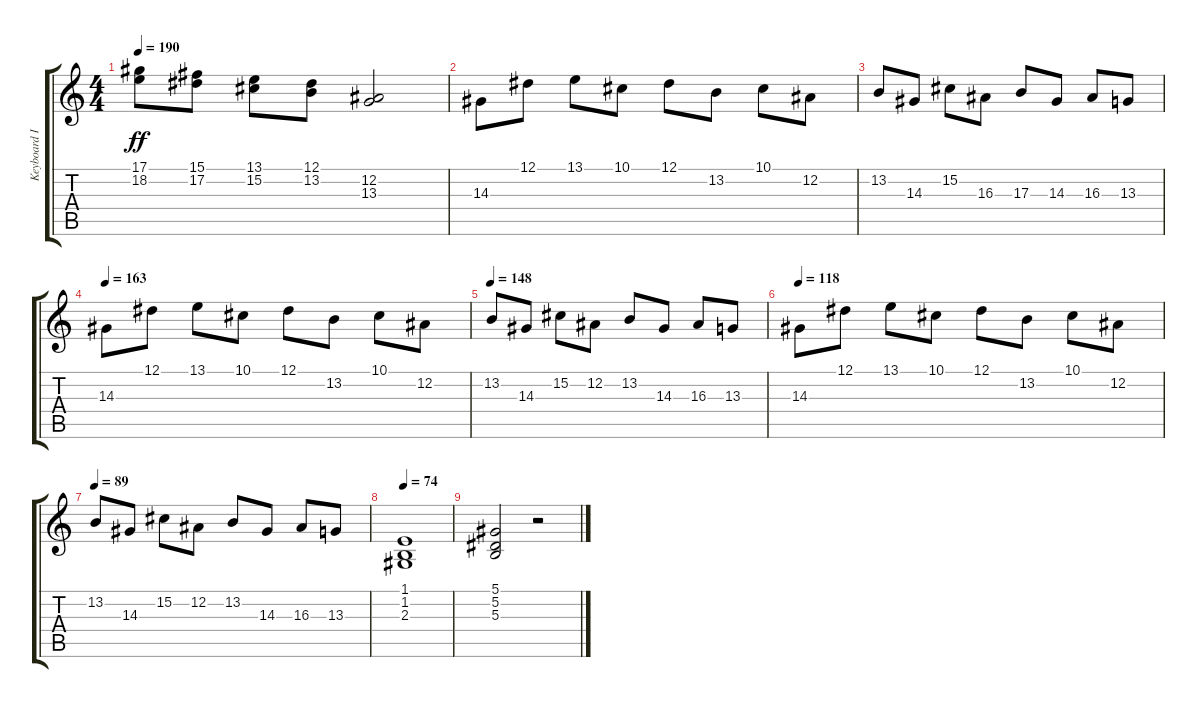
\track ("Keyboard I / Harpsichord" "Keyboard I") {instrument harpsichord}
\staff {score tabs}
\tuning (Eb4 Bb3 Gb3 Db3 Ab2 Eb2) {hide}
\ts (4 4)
\tempo 190
\clef g2
\ks c
(17.1 18.2).8{dy ff instrument stringensemble1} (15.1 17.2).8 (13.1 15.2).8 (12.1 13.2).8 (12.2 13.3).2 |
14.3.8{volume 15} 12.1.8 13.1.8 10.1.8 12.1.8 13.2.8 10.1.8 12.2.8 |
13.2.8{instrument stringensemble1} 14.3.8 15.2.8 16.3.8 17.3.8 14.3.8 16.3.8 13.3.8 |
\tempo 163
14.3.8{instrument stringensemble1} 12.1.8 13.1.8 10.1.8 12.1.8 13.2.8 10.1.8 12.2.8 |
\tempo 148
13.2.8{instrument stringensemble1} 14.3.8 15.2.8 12.2.8 13.2.8 14.3.8 16.3.8 13.3.8 |
\tempo 118
14.3.8{instrument stringensemble1} 12.1.8 13.1.8 10.1.8 12.1.8 13.2.8 10.1.8 12.2.8 |
\tempo 89
13.2.8{instrument stringensemble1} 14.3.8 15.2.8 12.2.8 13.2.8 14.3.8 16.3.8 13.3.8 |
\tempo 74
(1.1 1.2 2.3).1{instrument stringensemble1} |
(5.1 5.2 5.3).2{instrument stringensemble1} r.2
